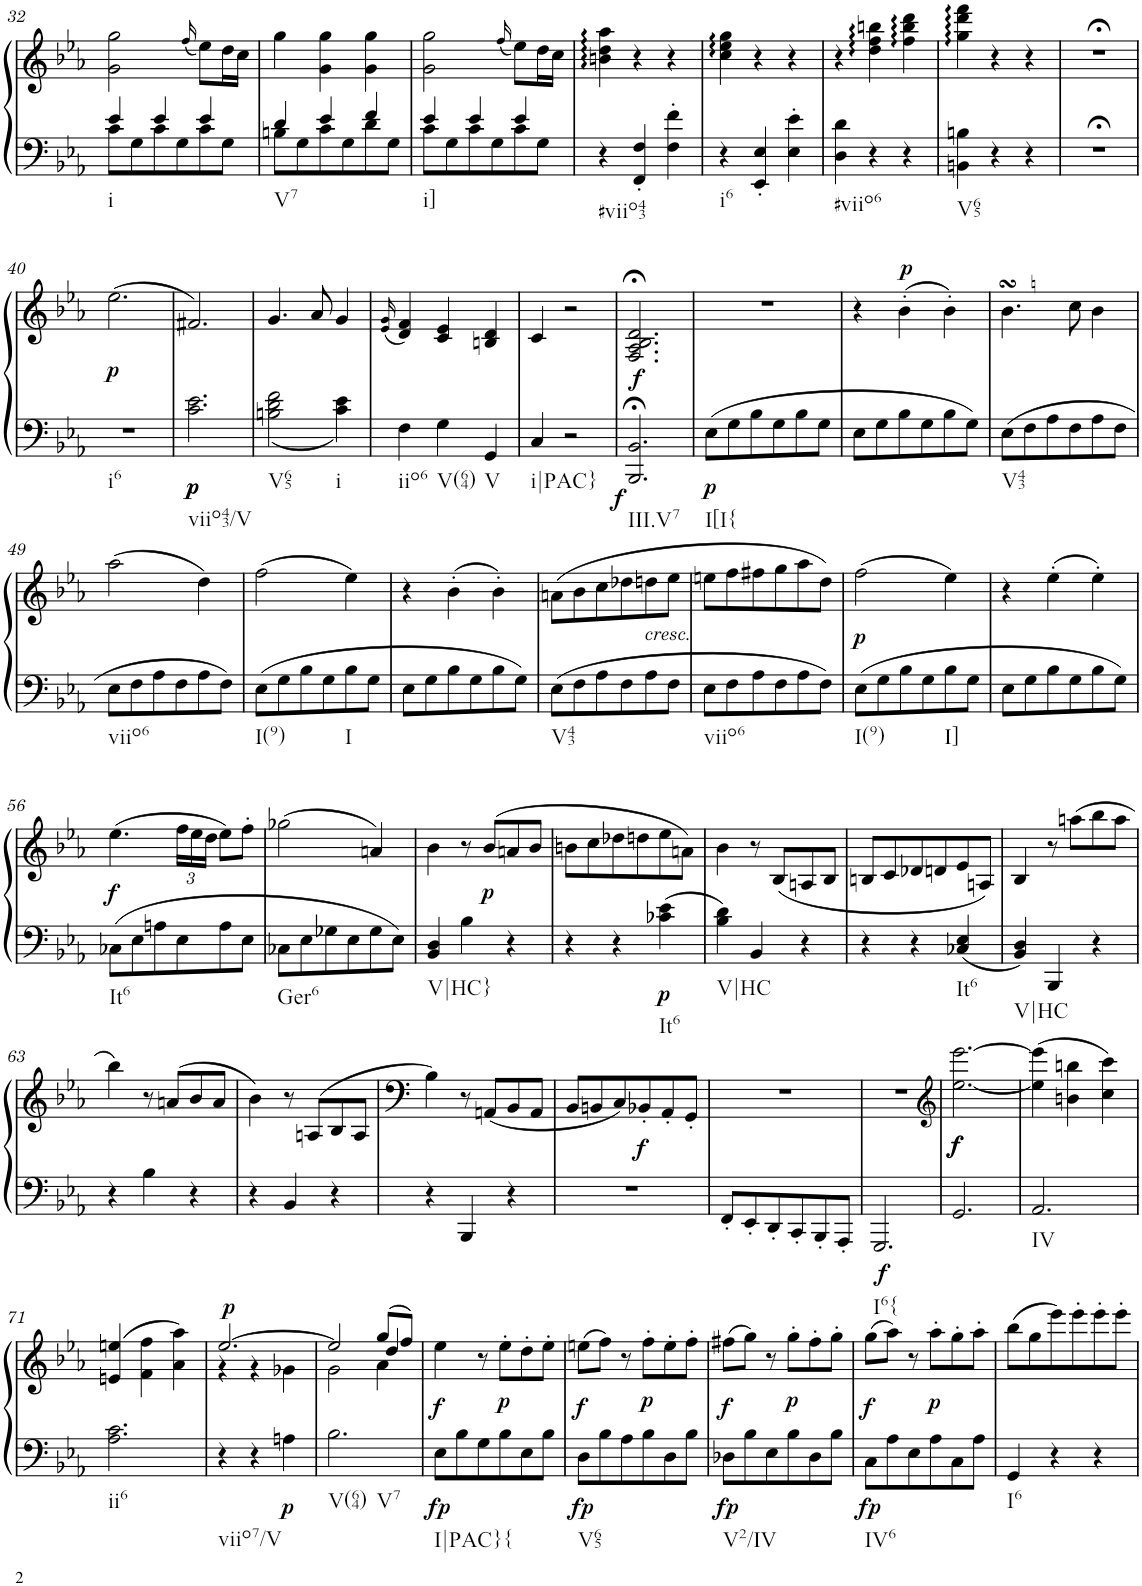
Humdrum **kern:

**kern	**kern	**dynam
*part1	*part1	*part1
*staff2	*staff1	*staff1/2
*I"Piano	*	*
*I'Pno.	*	*
!!LO:PB:g=z
*clefF4	*clefG2	*
*k[b-e-a-]	*k[b-e-a-]	*
*M3/4	*M3/4	*
=32	=32	=32
*^	*	*
!LO:TX:b:t=i	!	!	!
4e-/	8c\L	2g\ 2gg\	.
.	8G\	.	.
4e-/	8c\	.	.
.	8G\	.	.
.	.	(16qff/	.
4e-/	8c\	8ee-\L)	.
.	8G\J	16dd\L	.
.	.	16cc\JJ	.
=33	=33	=33	=33
!LO:TX:b:t=V7	!	!	!
4d/	8Bn\L	4gg\	.
.	8G\	.	.
4e-/	8c\	4g\ 4gg\	.
.	8G\	.	.
4f/	8d\	4g\ 4gg\	.
.	8G\J	.	.
=34	=34	=34	=34
!LO:TX:b:t=i]	!	!	!
4e-/	8c\L	2g\ 2gg\	.
.	8G\	.	.
4e-/	8c\	.	.
.	8G\	.	.
.	.	(16qff/	.
4e-/	8c\	8ee-\L)	.
.	8G\J	16dd\L	.
.	.	16cc\JJ	.
*v	*v	*	*
=35	=35	=35
!LO:TX:b:t=#viio43	!	!
4r	4bn\ 4dd\ 4aa-\	.
4FF/' 4F/'	4r	.
4F\' 4f\'	4r	.
=36	=36	=36
!LO:TX:b:t=i6	!	!
4r	4cc\ 4ee-\ 4gg\	.
4EE-/' 4E-/'	4r	.
4E-\' 4e-\'	4r	.
=37	=37	=37
!LO:TX:b:t=#viio6	!	!
4D\ 4d\	4r	.
4r	4dd\ 4ff\ 4bbn\	.
4r	4ff\ 4bb\ 4ddd\	.
=38	=38	=38
!LO:TX:b:t=V65	!	!
4BBn\ 4Bn\	4gg\ 4ddd\ 4fff\	.
4r	4r	.
4r	4r	.
=39	=39	=39
2.r;<	2.r;<	.
!!LO:LB:g=z
=40	=40	=40
!LO:TX:b:t=i6	!	!
!	!	!LO:DY:b
2.r	(2.ee-\	p
=41	=41	=41
!LO:TX:b:t=viio43/V	!	!
!	!	!LO:DY:b=2
!	!	!LO:DY:n=1:b=2
2.c\ 2.e-\	2.f#X/)	p p
=42	=42	=42
!LO:TX:b:t=V65	!	!
2Bn\ 2d\ 2f\	4.g/	.
.	8a-/	.
!LO:TX:b:t=i	!	!
4c\ 4e-\	4g/	.
=43	=43	=43
.	(16qe-/ 16qg/	.
!LO:TX:b:t=iio6	!	!
4F\	4d/ 4f/)	.
!LO:TX:b:t=V(64)	!	!
4G\	4c/ 4e-/	.
!LO:TX:b:t=V	!	!
4GG/	4Bn/ 4d/	.
=44	=44	=44
!LO:TX:b:t=i|PAC}	!	!
4C/	4c/	.
2r	2r	.
=45	=45	=45
!LO:TX:b:t=III.V7	!	!
!	!	!LO:DY:b=2
!	!	!LO:DY:n=1:b
2.BBB-/;< 2.BB-/;<	2.F/;< 2.A-/;< 2.B-/;< 2.d/;<	f f
=46	=46	=46
!LO:TX:b:t=I[I{	!	!
!	!	!LO:DY:b=2
8E-\L	2.r	p
8G\	.	.
8B-\	.	.
8G\	.	.
8B-\	.	.
8G\J	.	.
=47	=47	=47
8E-\L	4r	.
8G\	.	.
!	!	!LO:DY:a
8B-\	(4b-'\	p
8G\	.	.
8B-\	4b-'\)	.
8G\J	.	.
=48	=48	=48
!LO:TX:b:t=V43	!	!
8E-\L	4.b-sSSS\	.
8F\	.	.
8A-\	.	.
8F\	8cc\	.
8A-\	4b-\	.
8F\J	.	.
!!LO:LB:g=z
=49	=49	=49
!LO:TX:b:t=viio6	!	!
8E-\L	(2aa-\	.
8F\	.	.
8A-\	.	.
8F\	.	.
8A-\	4dd\)	.
8F\J	.	.
=50	=50	=50
!LO:TX:b:t=I(9)	!	!
8E-\L	(2ff\	.
8G\	.	.
8B-\	.	.
8G\	.	.
!LO:TX:b:t=I	!	!
8B-\	4ee-\)	.
8G\J	.	.
=51	=51	=51
8E-\L	4r	.
8G\	.	.
8B-\	(4b-'\	.
8G\	.	.
8B-\	4b-'\)	.
8G\J	.	.
=52	=52	=52
!LO:TX:b:t=V43	!	!
8E-\L	(8an\L	.
8F\	8b-\	.
8A-\	8cc\	.
8F\	8dd-X\	.
!	!LO:TX:b:i:t=cresc.	!
8A-\	8ddn\	.
8F\J	8ee-\J	.
=53	=53	=53
!LO:TX:b:t=viio6	!	!
8E-\L	8een\L	.
8F\	8ff\	.
8A-\	8ff#X\	.
8F\	8gg\	.
8A-\	8aa-\	.
8F\J	8dd\J)	.
=54	=54	=54
!LO:TX:b:t=I(9)	!	!
!	!	!LO:DY:b
8E-\L	(2ff\	p
8G\	.	.
8B-\	.	.
8G\	.	.
!LO:TX:b:t=I]	!	!
8B-\	4ee-\)	.
8G\J	.	.
=55	=55	=55
8E-\L	4r	.
8G\	.	.
8B-\	(4ee-'\	.
8G\	.	.
8B-\	4ee-'\)	.
8G\J	.	.
!!LO:LB:g=z
=56	=56	=56
!LO:TX:b:t=It6	!	!
!	!	!LO:DY:b
8C-X\L	(4.ee-\	f
8E-\	.	.
8An\	.	.
*	*Xbrackettup	*
8E-\	24ff\LL	.
.	24ee-\	.
.	24dd\JJ	.
8A\	8ee-\L)	.
8E-\J	8ff'\J	.
=57	=57	=57
!LO:TX:b:t=Ger6	!	!
8C-X\L	(2gg-X\	.
8E-\	.	.
8G-X\	.	.
8E-\	.	.
8G-\	4an/)	.
8E-\J	.	.
=58	=58	=58
!LO:TX:b:t=V|HC}	!	!
4BB-/ 4D/	4b-\	.
4B-\	8r	.
!	!	!LO:DY:b
.	(8b-/L	p
4r	8an/	.
.	8b-/J	.
=59	=59	=59
4r	8bn\L	.
.	8cc\	.
4r	8dd-X\	.
.	8ddn\	.
!LO:TX:b:t=It6	!	!
!	!	!LO:DY:b=2
4c-X\ 4e-\	8ee-\	p
.	8an\J)	.
=60	=60	=60
!LO:TX:b:t=V|HC	!	!
4B-\ 4d\	4b-\	.
4BB-/	8r	.
.	(8B-/L	.
4r	8An/	.
.	8B-/J	.
=61	=61	=61
4r	8Bn/L	.
.	8c/	.
4r	8d-X/	.
.	8dn/	.
!LO:TX:b:t=It6	!	!
4C-X/ 4E-/	8e-/	.
.	8An/J)	.
=62	=62	=62
!LO:TX:b:t=V|HC	!	!
4BB-/ 4D/	4B-/	.
4BBB-/	8r	.
.	(8aan\L	.
4r	8bb-\	.
.	8aa\J	.
!!LO:LB:g=z
=63	=63	=63
4r	4bb-\)	.
4B-\	8r	.
.	(8an/L	.
4r	8b-/	.
.	8a/J	.
=64	=64	=64
4r	4b-\)	.
4BB-/	8r	.
.	(8An/L	.
4r	8B-/	.
.	8A/J	.
=65	=65	=65
4r	4B-\)	.
4BBB-/	8r	.
.	(8AAn/L	.
4r	8BB-/	.
.	8AA/J	.
=66	=66	=66
2.r	8BB-/L	.
.	8BBn/	.
.	8C/)	.
!	!	!LO:DY:b
.	8BB-X'/	f
.	8AA-'/	.
.	8GG'/J	.
=67	=67	=67
8FF'/L	2.r	.
8EE-'/	.	.
8DD'/	.	.
8CC'/	.	.
8BBB-'/	.	.
8AAA-'/J	.	.
=68	=68	=68
!LO:TX:b:t=I6{	!	!
!	!	!LO:DY:b=2
2.GGG/	2.r	f
=69	=69	=69
*	*clefG2	*
!	!	!LO:DY:b
!	!	!LO:DY:n=1:b
2.GG/	[2.ee-\ [2.eee-\	f f
=70	=70	=70
!LO:TX:b:t=IV	!	!
2.AA-/	(4ee-\] 4eee-\]	.
.	4bn\ 4bbn\	.
.	4cc\ 4ccc\)	.
!!LO:LB:g=z
=71	=71	=71
!LO:TX:b:t=ii6	!	!
2.A-\ 2.c\	(4en/ 4een/	.
.	4f\ 4ff\	.
.	4a-\ 4aa-\)	.
=72	=72	=72
*	*^	*
!LO:TX:b:t=viio7/V	!	!	!
!	!	!	!LO:DY:a
4r	[2.ee-/	4r	p
4r	.	4r	.
!	!	!	!LO:DY:b=2
4An\	.	4g-X\	p
=73	=73	=73	=73
*	*	*^	*
!LO:TX:b:t=V(64)	!	!	!	!
!LO:TX:b:t=V7	!	!	!	!
2.B-\	2ee-/]	2g\	2ryy	.
.	(8gg/L	4a-\	4dd/	.
.	8ff/J)	.	.	.
*	*v	*v	*v	*
=74	=74	=74
!LO:TX:b:t=I|PAC}{	!	!
!	!	!LO:DY:b=2
!	!	!LO:DY:n=1:b
8E-\L	4ee-\	fp f
8B-\	.	.
8G\	8r	.
!	!	!LO:DY:n=2:b
8B-\	8ee-'\L	p
8E-\	8dd'\	.
8B-\J	8ee-'\J	.
=75	=75	=75
!LO:TX:b:t=V65	!	!
!	!	!LO:DY:b=2
!	!	!LO:DY:n=1:b
8D\L	(8een\L	fp f
8B-\	8ff\J)	.
8A-\	8r	.
!	!	!LO:DY:n=2:b
8B-\	8ff'\L	p
8D\	8ee'\	.
8B-\J	8ff'\J	.
=76	=76	=76
!LO:TX:b:t=V2/IV	!	!
!	!	!LO:DY:b=2
!	!	!LO:DY:n=1:b
8D-X\L	(8ff#X\L	fp f
8B-\	8gg\J)	.
8E-\	8r	.
!	!	!LO:DY:n=2:b
8B-\	8gg'\L	p
8D-\	8ff#'\	.
8B-\J	8gg'\J	.
=77	=77	=77
!LO:TX:b:t=IV6	!	!
!	!	!LO:DY:b=2
!	!	!LO:DY:n=1:b
8C\L	(8gg\L	fp f
8A-\	8aa-\J)	.
8E-\	8r	.
!	!	!LO:DY:n=2:b
8A-\	8aa-'\L	p
8C\	8gg'\	.
8A-\J	8aa-'\J	.
=78	=78	=78
!LO:TX:b:t=I6	!	!
4GG/	(8bb-\L	.
.	8gg\	.
4r	8eee-\)	.
.	8eee-'\	.
4r	8eee-'\	.
.	8eee-'\J	.
=	=	=
*-	*-	*-
